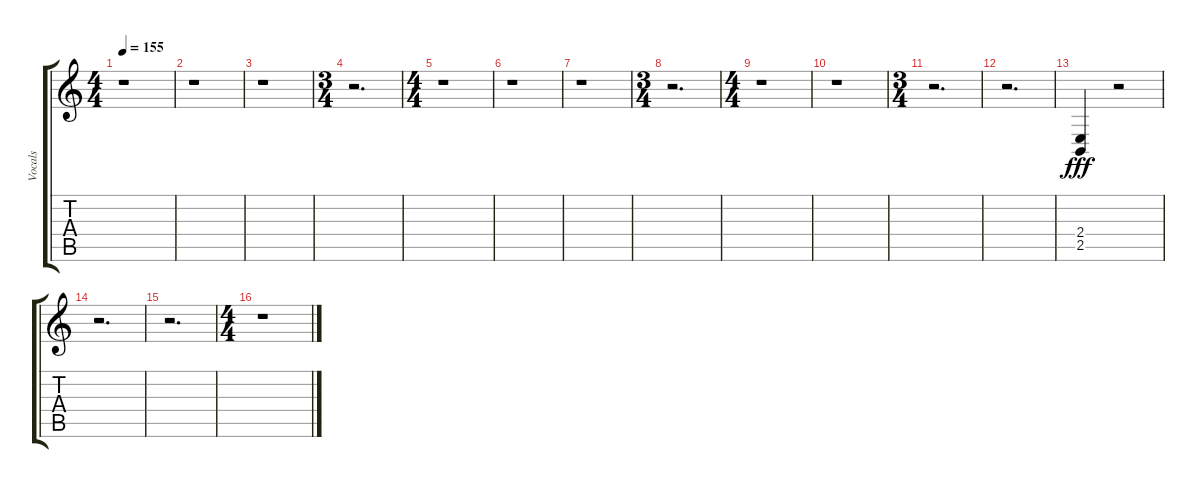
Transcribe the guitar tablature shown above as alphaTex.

\track ("Vocals" "Vocals") {instrument stringensemble1}
\staff {score tabs}
\tuning (E4 B3 G3 D3 A2 E2) {hide}
\ts (4 4)
\tempo 155
\clef g2
\ks c
r.1{dy fff} |
r.1 |
r.1 |
\ts (3 4)
r.2{d} |
\ts (4 4)
r.1 |
r.1 |
r.1 |
\ts (3 4)
r.2{d} |
\ts (4 4)
r.1 |
r.1 |
\ts (3 4)
r.2{d} |
r.2{d} |
(2.4 2.5).4{volume 12 instrument choiraahs} r.2 |
r.2{d} |
r.2{d} |
\ts (4 4)
r.1
